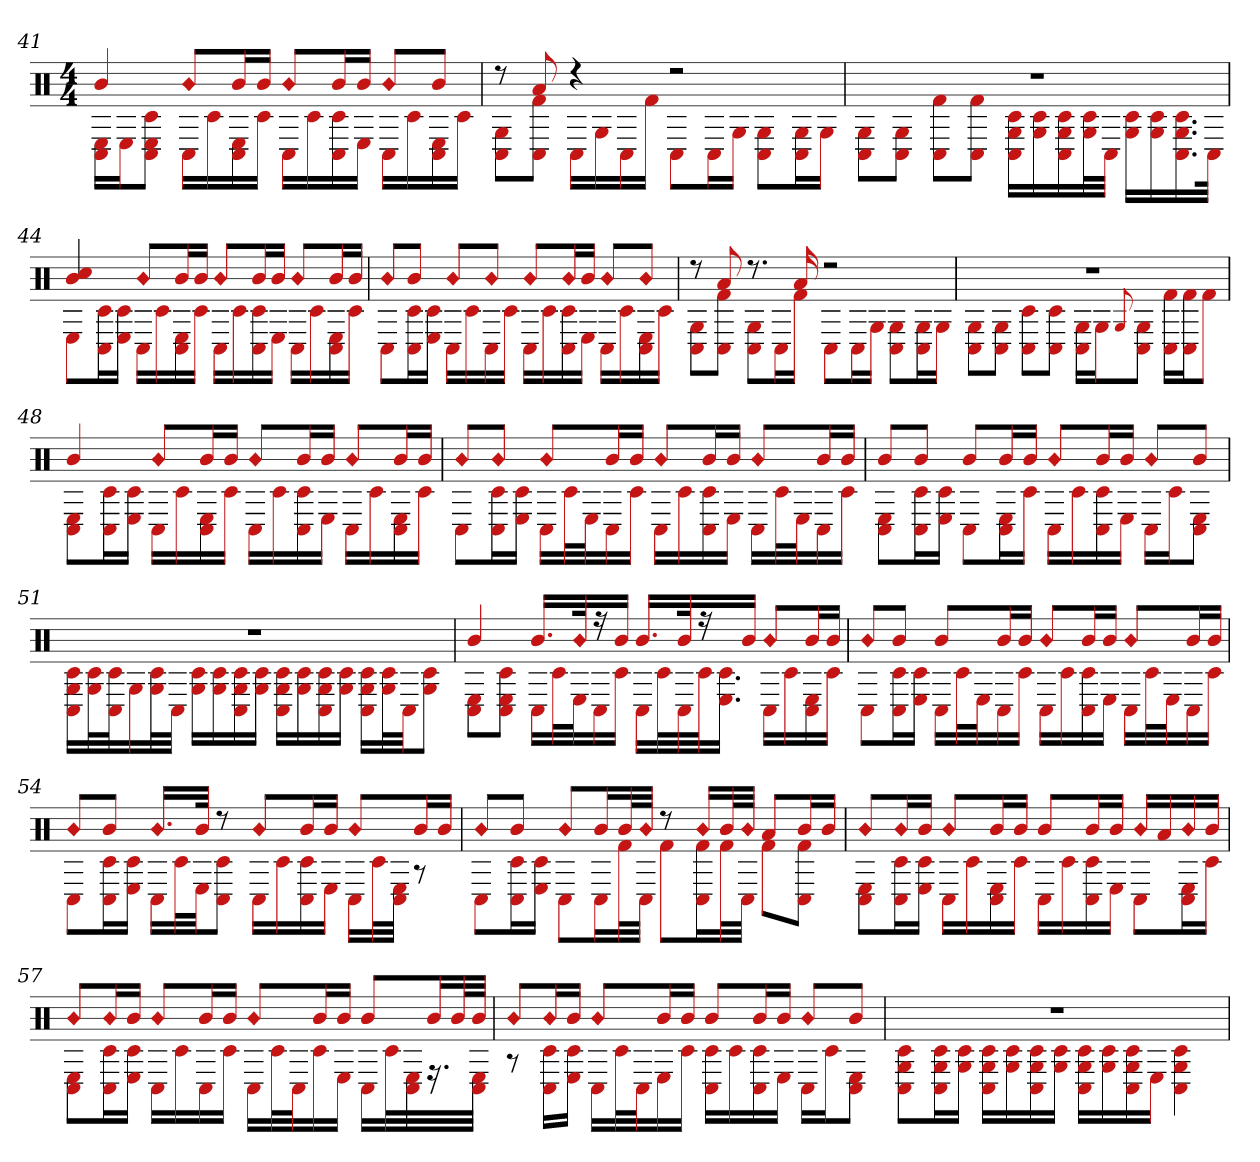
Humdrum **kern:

**kern
*part1
*staff1
*clefX
*k[]
*M4/4
=41
*^
4b	16C# 16ELL
.	16EJ
.	8C# 8E 8c#J
!LO:N:head=diamond	!
8bL	16C#LL
.	16c#
16bL	16E 16C#
16bJJ	16c#JJ
!LO:N:head=diamond	!
8bL	16C#LL
.	16c#
16bL	16C# 16c#
16bJJ	16EJJ
!LO:N:head=diamond	!
8bL	16C#LL
.	16c#
8bJ	16C# 16E
.	16c#JJ
=42	=42
8r	8C# 8GL
8a	8C# 8f#J
4r	16C#LL
.	16G
.	16C#
.	16f#JJ
2r	8C#L
.	16C#L
.	16GJJ
.	8C# 8GL
.	16C# 16GL
.	16GJJ
=43	=43
1r	8C# 8GL
.	8C# 8GJ
.	8C# 8f#L
.	8C# 8f#J
.	16C# 16G 16c#LL
.	16G 16c#
.	16C# 16G 16c#
.	32G 32c#L
.	32C#JJJ
.	16G 16c#LL
.	16c# 16G
.	16.C# 16.G 16.c#
.	32C#JJk
=44	=44
4cc# 4b	8EL
.	16C# 16c#L
.	16c# 16EJJ
!LO:N:head=diamond	!
8bL	16C#LL
.	16c#
16bL	16E 16C#
16bJJ	16c#JJ
!LO:N:head=diamond	!
8bL	16C#LL
.	16c#
16bL	16C# 16c#
16bJJ	16EJJ
!LO:N:head=diamond	!
8bL	16C#LL
.	16c#
16bL	16E 16C#
16bJJ	16c#JJ
=45	=45
!LO:N:head=diamond	!
8bL	8C#L
8bJ	16C# 16c#L
.	16E 16c#JJ
!LO:N:head=diamond	!
8bL	16C#LL
.	16c#
!LO:N:head=diamond	!
8bJ	16C#
.	16c#JJ
!LO:N:head=diamond	!
8bL	16C#LL
.	16c#
!LO:N:head=diamond	!
16bL	16C# 16c#
16bJJ	16EJJ
!LO:N:head=diamond	!
8bL	16C#LL
.	16c#
!LO:N:head=diamond	!
8bJ	16C# 16E
.	16c#JJ
=46	=46
8r	8C# 8GL
8a	8C# 8f#J
8.r	8C# 8GL
.	16C#L
16a	16f#JJ
2r	8C#L
.	16C#L
.	16GJJ
.	8C# 8GL
.	16C# 16GL
.	16GJJ
=47	=47
1r	8C# 8GL
.	8C# 8GJ
.	8C# 8c#L
.	8C# 8c#J
.	16C# 16GLL
.	16GJ
.	8qqG
.	8C# 8GJ
.	16C# 16f#LL
.	16f# 16C#J
.	8f#J
=48	=48
4b	8C# 8EL
.	16C# 16c#L
.	16c# 16EJJ
!LO:N:head=diamond	!
8bL	16C#LL
.	16c#
16bL	16E 16C#
16bJJ	16c#JJ
!LO:N:head=diamond	!
8bL	16C#LL
.	16c#
16bL	16c# 16C#
16bJJ	16EJJ
!LO:N:head=diamond	!
8bL	16C#LL
.	16c#
16bL	16E 16C#
16bJJ	16c#JJ
=49	=49
!LO:N:head=diamond	!
8bL	8C#L
!LO:N:head=diamond	!
8bJ	16C# 16c#L
.	16E 16c#JJ
!LO:N:head=diamond	!
8bL	16C#LL
.	32c#L
.	32EJ
16bL	16C#
16bJJ	16c#JJ
!LO:N:head=diamond	!
8bL	16C#LL
.	16c#
16bL	16C# 16c#
16bJJ	16EJJ
!LO:N:head=diamond	!
8bL	16C#LL
.	32c#L
.	32EJ
16bL	16C#
16bJJ	16c#JJ
=50	=50
8bL	8C# 8EL
8bJ	16C# 16c#L
.	16E 16c#JJ
8bL	8C#L
16bL	16E 16C#L
16bJJ	16c#JJ
!LO:N:head=diamond	!
8bL	16C#LL
.	16c#
16bL	16C# 16c#
16bJJ	16EJJ
!LO:N:head=diamond	!
8bL	16C#LL
.	16c#J
8bJ	8E 8C#J
=51	=51
1r	16C# 16c# 16GLL
.	32c# 32GL
.	32C# 32c#J
.	16G
.	32G 32c#L
.	32C#JJJ
.	16G 16c#LL
.	16c# 16G
.	16C# 16G 16c#
.	16G 16c#JJ
.	16C# 16c# 16GLL
.	16c# 16G
.	16C# 16c# 16G
.	16c# 16GJJ
.	16C# 16G 16c#LL
.	32c# 32GL
.	32C#JJ
.	8G 8c#J
=52	=52
4b	8C# 8EL
.	8C# 8c# 8EJ
16.bLL	16C#LL
.	32c#L
!LO:N:head=diamond	!
32bk	32EJ
16r	16C#
16bJJ	16c#JJ
16.bLL	16C#LL
.	32c#L
32bk	32C#
16r	32c#J
.	16.c# 16.EJJ
16bJJ	.
!LO:N:head=diamond	!
8bL	16C#LL
.	16c#
16bL	16E 16C#
16bJJ	16c#JJ
=53	=53
!LO:N:head=diamond	!
8bL	8C#L
8bJ	16C# 16c#L
.	16c# 16EJJ
8bL	16C#LL
.	32c#L
.	32EJ
16bL	16C#
16bJJ	16c#JJ
!LO:N:head=diamond	!
8bL	16C#LL
.	16c#
16bL	16c# 16C#
16bJJ	16EJJ
!LO:N:head=diamond	!
8bL	16C#LL
.	32c#L
.	32EJ
16bL	16C#
16bJJ	16c#JJ
=54	=54
!LO:N:head=diamond	!
8bL	8C#L
8bJ	16C# 16c#L
.	16c# 16EJJ
!LO:N:head=diamond	!
16.bLL	16C#LL
.	32c#L
32bJJk	32EJJ
8r	8C# 8c#J
!LO:N:head=diamond	!
8bL	16C#LL
.	16c#
16bL	16C# 16c#
16bJJ	16EJJ
!LO:N:head=diamond	!
8bL	16C#LL
.	32c#L
.	32E 32C#JJJ
16bL	8r
16bJJ	.
=55	=55
!LO:N:head=diamond	!
8bL	8C#L
8bJ	16c# 16C#L
.	16c# 16EJJ
!LO:N:head=diamond	!
8bL	8C#L
16bL	16C#L
32bL	32f#L
!LO:N:head=diamond	!
32bJJJ	32C#JJJ
8r	8f#L
!LO:N:head=diamond	!
16bLL	16f# 16C#L
32bL	32f#L
!LO:N:head=diamond	!
32bJJJ	32C#JJJ
8aL	8f#L
16bL	8C# 8f#J
16bJJ	.
=56	=56
!LO:N:head=diamond	!
8bL	8E 8C#L
!LO:N:head=diamond	!
16bL	16c# 16C#L
16bJJ	16c# 16EJJ
!LO:N:head=diamond	!
8bL	16C#LL
.	16c#
16bL	16E 16C#
16bJJ	16c#JJ
8bL	16C#LL
.	16c#
16bL	16C# 16c#
16bJJ	16EJJ
!LO:N:head=diamond	!
16bLL	8C#L
16a	.
!LO:N:head=diamond	!
16b	16C# 16EL
16bJJ	16c#JJ
=57	=57
!LO:N:head=diamond	!
8bL	8C# 8EL
!LO:N:head=diamond	!
16bL	16c# 16C#L
16bJJ	16c# 16EJJ
!LO:N:head=diamond	!
8bL	16C#LL
.	16c#
16bL	16C#
16bJJ	16c#JJ
!LO:N:head=diamond	!
8bL	16C#LL
.	32c#L
.	32C#J
16bL	16c#
16bJJ	16EJJ
8bL	16C#LL
.	32c#L
.	32E 32C#
16bL	16.r
32bL	.
32bJJJ	32C# 32EJJJ
=58	=58
!LO:N:head=diamond	!
8bL	8r
!LO:N:head=diamond	!
16bL	16C# 16c#LL
16bJJ	16c# 16EJJ
!LO:N:head=diamond	!
8bL	16C#LL
.	32c#L
.	32C#J
16bL	16E
16bJJ	16c#JJ
8bL	16C# 16c#LL
.	16c#
16bL	16C# 16c#
16bJJ	16EJJ
!LO:N:head=diamond	!
8bL	16C#LL
.	16c#J
8bJ	8E 8C#J
=59	=59
1r	8C# 8c# 8GL
.	16C# 16G 16c#L
.	16G 16c#JJ
.	16C# 16G 16c#LL
.	16G 16c#
.	16C# 16c# 16G
.	16c# 16GJJ
.	16C# 16c# 16GLL
.	16c# 16G
.	16C# 16c# 16G
.	16EJJ
.	4G 4C# 4c#
*v	*v
=
*-
